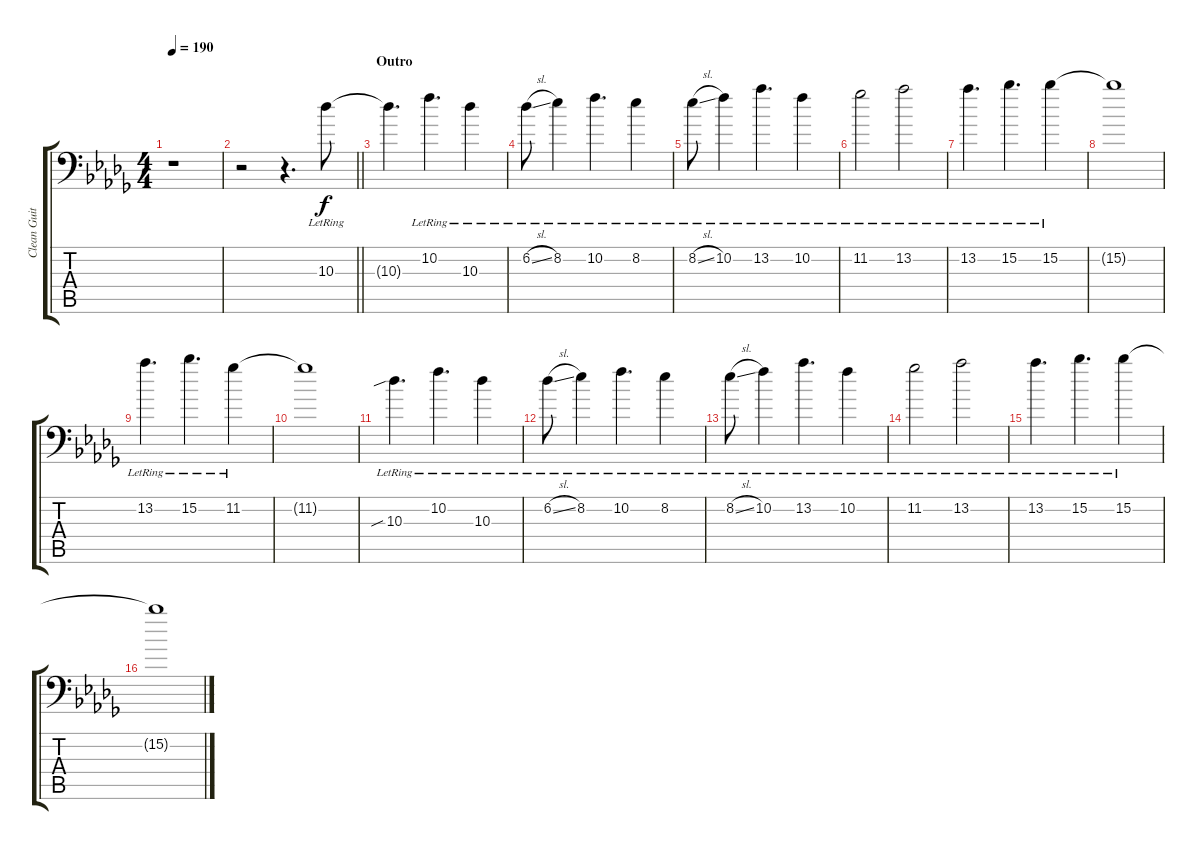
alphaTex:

\track ("Clean Guitar Lead" "Clean Guit") {instrument electricguitarclean}
\staff {score tabs}
\tuning (C4 G3 Eb3 Bb2 F2 Bb1) {hide}
\ts (4 4)
\tempo 190
\clef f4
\ks db
r.1{dy f} |
\barLineRight lightlight
r.2 r.4{d} 10.3{lr}.8 |
\section ("" "Outro")
10.3{t}.4{d} 10.2{lr}.4{d} 10.3{lr}.4 |
6.2{sl lr}.8 8.2{lr}.4 10.2{lr}.4{d} 8.2{lr}.4 |
8.2{sl lr}.8 10.2{lr}.4 13.2{lr}.4{d} 10.2{lr}.4 |
11.2{lr}.2 13.2{lr}.2 |
13.2{lr}.4{d} 15.2{lr}.4{d} 15.2{lr}.4 |
15.2{t}.1 |
13.2{lr}.4{d} 15.2{lr}.4{d} 11.2{lr}.4 |
11.2{t}.1 |
10.3{sib lr}.4{d} 10.2{lr}.4{d} 10.3{lr}.4 |
6.2{sl lr}.8 8.2{lr}.4 10.2{lr}.4{d} 8.2{lr}.4 |
8.2{sl lr}.8 10.2{lr}.4 13.2{lr}.4{d} 10.2{lr}.4 |
11.2{lr}.2 13.2{lr}.2 |
13.2{lr}.4{d} 15.2{lr}.4{d} 15.2{lr}.4 |
15.2{t}.1
